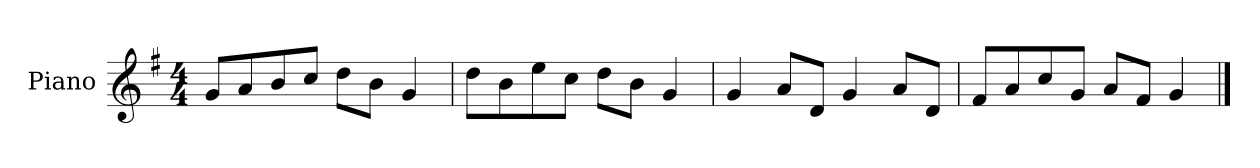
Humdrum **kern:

**kern
*part1
*staff1
*I"Piano
*I'P-no
*clefG2
*k[f#]
*M4/4
*MM90
=1
8g/L
8a/
8b/
8cc/J
8dd\L
8b\J
4g/
=2
8dd\L
8b\
8ee\
8cc\J
8dd\L
8b\J
4g/
=3
4g/
8a/L
8d/J
4g/
8a/L
8d/J
=4
8f#/L
8a/
8cc/
8g/J
8a/L
8f#/J
4g/
==
*-
